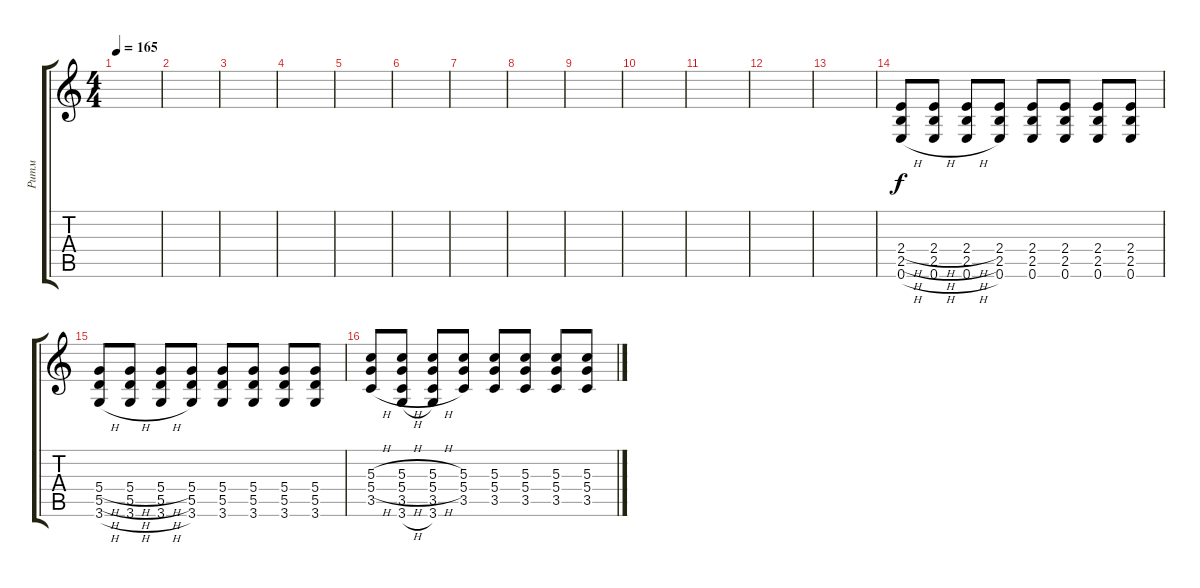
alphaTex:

\track ("Ритм" "Ритм") {instrument overdrivenguitar}
\staff {score tabs}
\tuning (E4 B3 G3 D3 A2 E2) {hide}
\ts (4 4)
\tempo 165
\clef g2
\ks c
|
|
|
|
|
|
|
|
|
|
|
|
|
(2.4{h} 2.5{h} 0.6{h}).8 (2.4{h} 2.5{h} 0.6{h}).8 (2.4{h} 2.5{h} 0.6{h}).8 (2.4 2.5 0.6).8 (2.4 2.5 0.6).8 (2.4 2.5 0.6).8 (2.4 2.5 0.6).8 (2.4 2.5 0.6).8 |
(5.4{h} 5.5{h} 3.6{h}).8 (5.4{h} 5.5{h} 3.6{h}).8 (5.4{h} 5.5{h} 3.6{h}).8 (5.4 5.5 3.6).8 (5.4 5.5 3.6).8 (5.4 5.5 3.6).8 (5.4 5.5 3.6).8 (5.4 5.5 3.6).8 |
(5.3{h} 5.4{h} 3.5{h}).8 (5.3{h} 5.4{h} 3.5{h} 3.6{h}).8 (5.3{h} 5.4{h} 3.5{h} 3.6).8 (5.3 5.4 3.5).8 (5.3 5.4 3.5).8 (5.3 5.4 3.5).8 (5.3 5.4 3.5).8 (5.3 5.4 3.5).8
